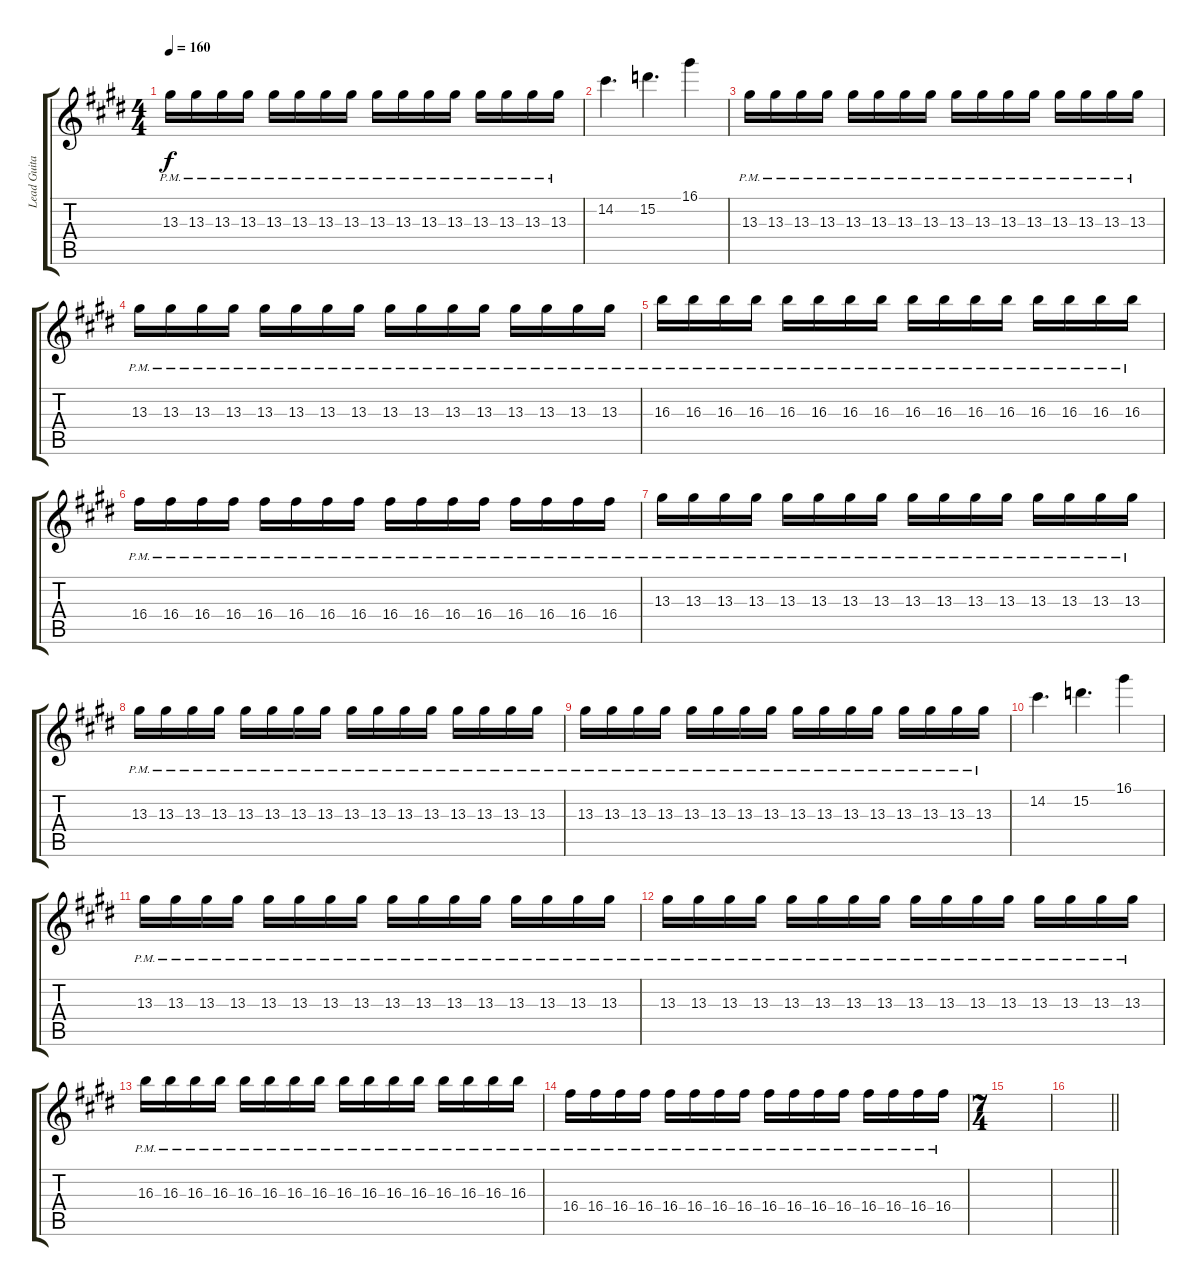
\track ("Lead Guitar (Jim Matheos)" "Lead Guita") {instrument distortionguitar}
\staff {score tabs}
\tuning (E4 B3 G3 D3 A2 E2) {hide}
\ts (4 4)
\tempo 160
\clef g2
\ks c#minor
13.3{pm}.16{dy f} 13.3{pm}.16 13.3{pm}.16 13.3{pm}.16 13.3{pm}.16 13.3{pm}.16 13.3{pm}.16 13.3{pm}.16 13.3{pm}.16 13.3{pm}.16 13.3{pm}.16 13.3{pm}.16 13.3{pm}.16 13.3{pm}.16 13.3{pm}.16 13.3{pm}.16 |
14.2.4{d} 15.2.4{d} 16.1.4 |
13.3{pm}.16 13.3{pm}.16 13.3{pm}.16 13.3{pm}.16 13.3{pm}.16 13.3{pm}.16 13.3{pm}.16 13.3{pm}.16 13.3{pm}.16 13.3{pm}.16 13.3{pm}.16 13.3{pm}.16 13.3{pm}.16 13.3{pm}.16 13.3{pm}.16 13.3{pm}.16 |
13.3{pm}.16 13.3{pm}.16 13.3{pm}.16 13.3{pm}.16 13.3{pm}.16 13.3{pm}.16 13.3{pm}.16 13.3{pm}.16 13.3{pm}.16 13.3{pm}.16 13.3{pm}.16 13.3{pm}.16 13.3{pm}.16 13.3{pm}.16 13.3{pm}.16 13.3{pm}.16 |
16.3{pm}.16 16.3{pm}.16 16.3{pm}.16 16.3{pm}.16 16.3{pm}.16 16.3{pm}.16 16.3{pm}.16 16.3{pm}.16 16.3{pm}.16 16.3{pm}.16 16.3{pm}.16 16.3{pm}.16 16.3{pm}.16 16.3{pm}.16 16.3{pm}.16 16.3{pm}.16 |
16.4{pm}.16 16.4{pm}.16 16.4{pm}.16 16.4{pm}.16 16.4{pm}.16 16.4{pm}.16 16.4{pm}.16 16.4{pm}.16 16.4{pm}.16 16.4{pm}.16 16.4{pm}.16 16.4{pm}.16 16.4{pm}.16 16.4{pm}.16 16.4{pm}.16 16.4{pm}.16 |
13.3{pm}.16 13.3{pm}.16 13.3{pm}.16 13.3{pm}.16 13.3{pm}.16 13.3{pm}.16 13.3{pm}.16 13.3{pm}.16 13.3{pm}.16 13.3{pm}.16 13.3{pm}.16 13.3{pm}.16 13.3{pm}.16 13.3{pm}.16 13.3{pm}.16 13.3{pm}.16 |
13.3{pm}.16 13.3{pm}.16 13.3{pm}.16 13.3{pm}.16 13.3{pm}.16 13.3{pm}.16 13.3{pm}.16 13.3{pm}.16 13.3{pm}.16 13.3{pm}.16 13.3{pm}.16 13.3{pm}.16 13.3{pm}.16 13.3{pm}.16 13.3{pm}.16 13.3{pm}.16 |
13.3{pm}.16 13.3{pm}.16 13.3{pm}.16 13.3{pm}.16 13.3{pm}.16 13.3{pm}.16 13.3{pm}.16 13.3{pm}.16 13.3{pm}.16 13.3{pm}.16 13.3{pm}.16 13.3{pm}.16 13.3{pm}.16 13.3{pm}.16 13.3{pm}.16 13.3{pm}.16 |
14.2.4{d} 15.2.4{d} 16.1.4 |
13.3{pm}.16 13.3{pm}.16 13.3{pm}.16 13.3{pm}.16 13.3{pm}.16 13.3{pm}.16 13.3{pm}.16 13.3{pm}.16 13.3{pm}.16 13.3{pm}.16 13.3{pm}.16 13.3{pm}.16 13.3{pm}.16 13.3{pm}.16 13.3{pm}.16 13.3{pm}.16 |
13.3{pm}.16 13.3{pm}.16 13.3{pm}.16 13.3{pm}.16 13.3{pm}.16 13.3{pm}.16 13.3{pm}.16 13.3{pm}.16 13.3{pm}.16 13.3{pm}.16 13.3{pm}.16 13.3{pm}.16 13.3{pm}.16 13.3{pm}.16 13.3{pm}.16 13.3{pm}.16 |
16.3{pm}.16 16.3{pm}.16 16.3{pm}.16 16.3{pm}.16 16.3{pm}.16 16.3{pm}.16 16.3{pm}.16 16.3{pm}.16 16.3{pm}.16 16.3{pm}.16 16.3{pm}.16 16.3{pm}.16 16.3{pm}.16 16.3{pm}.16 16.3{pm}.16 16.3{pm}.16 |
16.4{pm}.16 16.4{pm}.16 16.4{pm}.16 16.4{pm}.16 16.4{pm}.16 16.4{pm}.16 16.4{pm}.16 16.4{pm}.16 16.4{pm}.16 16.4{pm}.16 16.4{pm}.16 16.4{pm}.16 16.4{pm}.16 16.4{pm}.16 16.4{pm}.16 16.4{pm}.16 |
\ts (7 4)
|
\barLineRight lightlight
